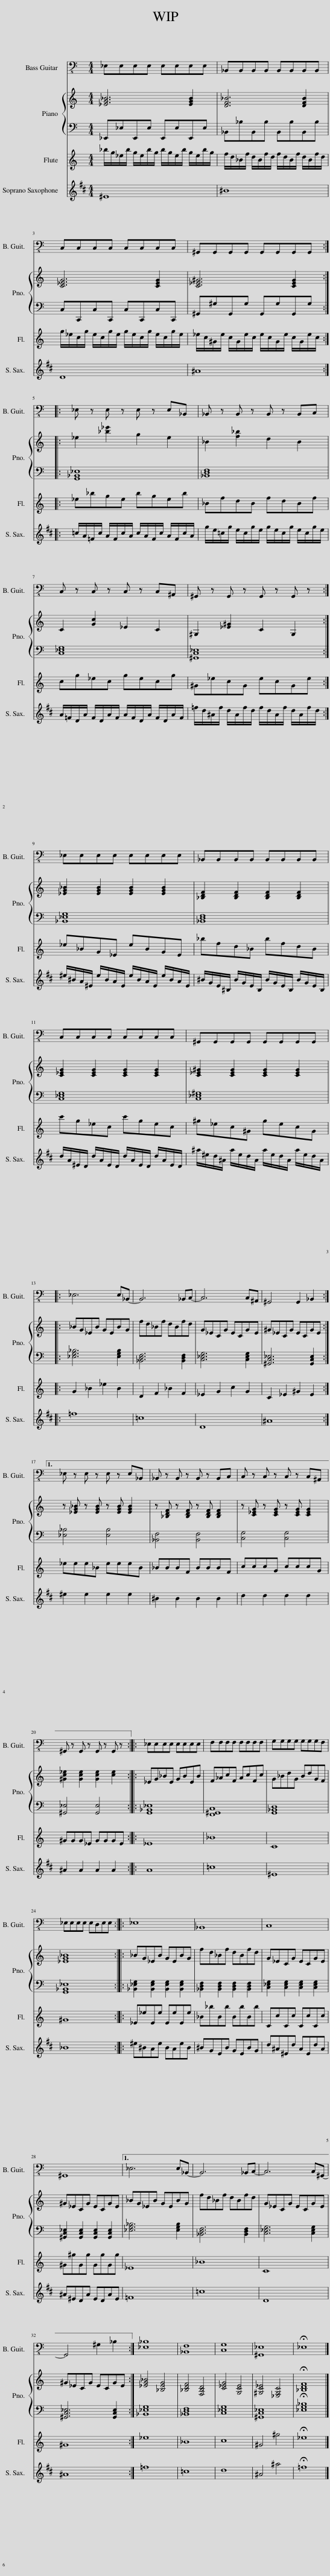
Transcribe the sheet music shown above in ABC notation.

X:1
%%score 1 { 2 | 3 } 4 5
L:1/8
M:4/4
I:linebreak $
K:C
V:1 bass-8
V:2 treble
V:3 bass
V:4 treble
V:5 treble transpose=-2
V:1
 _E,E,E,E, E,E,E,E, | _B,,B,,B,,B,, B,,B,,B,,B,, |$ C,C,C,C, C,C,C,C, | ^G,,G,,G,,G,, G,,G,,G,,G,, ::$ _E, z E, z E, z E,_B,, | %5
 _B,, z B,, z B,, z B,,C, |$ C, z C, z C, z C,^A,, | ^G,, z G,, z G,, z G,, z :|$ _E,E,E,E, E,E,E,E, | _B,,B,,B,,B,, B,,B,,B,,B,, |$ %10
 C,C,C,C, C,C,C,C, | ^G,,G,,G,,G,, G,,G,,G,,G,, |:$ _E,6 E,_B,,- | B,,6 _B,,C,- | C,6 C,^A,, | %15
 ^G,,4 G,,2 _B,,2 :|1$ _E, z E, z E, z E,_B,, | _B,, z B,, z B,, z B,,C, | C, z C, z C, z C,^A,, |$ ^G,, z G,, z G,, z G,, z :: %20
 _E,E,E,E, E,E,E,E, | F,F,F,F, F,F,F,F, | G,G,G,G, G,G,G,F, |$ _E,E,E,E, E,D,E,E, :: _E,8 | %25
 _B,,8 | C,8 |$ ^G,,8 |1 _E,6 E,_B,,- | B,,6 _B,,C,- | %30
 C,6 C,^G,,- |$ G,,4 ^G,2 _B,2 :| [_E,_B,]8 | [_B,,F,]8 | [C,G,]8 | %35
 [^G,,_E,]8 | !fermata!_E,8 |] %37
V:2
 [_EG_B]6 [EGB]2 | [DF_B]6 [DFB]2 |$ [C_EG]6 [CEG]2 | [C_E^G]6 [CEG]2 ::$ _e2 [_b_e']2 g2 e2 | %5
 _B2 [f_b]2 d2 B2 |$ C2 [Gc]2 _E2 C2 | ^G,2 [_E^G]2 C2 G,2 :|$ [_EG_B]2 [EGB]2 [EGB]2 [EGB]2 | [_B,DF]2 [B,DF]2 [B,DF]2 [B,DF]2 |$ %10
 [C_EG]2 [CEG]2 [CEG]2 [CEG]2 | [C_E^G]2 [CEG]2 [CEG]2 [CEG]2 |:$ _BG_EB GEBG | fd_Bf dBfd | G_ECG ECGE | %15
 ^G_ECG ECGE :|1$ z [_EG_B] z [EGB] z [EGB] [EGB]2 | z [_B,DF] z [B,DF] z [B,DF] [B,DF]2 | z [C_EG] z [CEG] z [CEG] [CEG]2 |$ [^Gc_e]2 [Gce]2 [Gce]2 [ce]2 :: %20
 _EG_BE GBEB | F_AcF AcFc | G_BdG BdGF |$ [_EG_B]8 :: _BG_EB GEBG | %25
 fd_Bf dBfd | G_ECG ECGE |$ ^G_ECG ECGE |1 _BG_EB GEBG | fd_Bf dBfd | %30
 G_ECG ECGE |$ ^G_ECG ECGE :| [_EG_B]4 [_B,EG]4 | [_B,DF]4 [F,B,D]4 | [C_EG]4 [G,CE]4 | %35
 [^G,C_E]4 [_E,G,C]4 | !fermata![_B,DF]8 |] %37
V:3
 _E,,_E,E,,E, E,,E,E,,E, | _B,,_B,B,,B, B,,B,B,,B, |$ C,C,,C,C,, C,C,,C,C,, | ^G,,^G,G,,G, G,,G,G,,G, ::$ [G,,_B,,_E,]8 | %5
 [_B,,D,F,]8 |$ [C,_E,G,]8 | [^G,,C,_E,]8 :|$ [_B,,_E,G,]8 | [_B,,D,F,]8 |$ %10
 [C,_E,G,]8 | [C,_E,^G,]8 |:$ [_E,G,_B,]6 [E,G,B,]2 | [_B,,D,F,]6 [B,,D,F,]2 | [C,_E,G,]6 [C,E,G,]2 | %15
 [^G,,C,_E,]6 [G,,C,E,]2 :|1$ [_E,_B,]4 [E,B,]4 | [_B,,F,]4 [B,,F,]4 | [C,G,]4 [C,G,]4 |$ [^G,,_E,]4 [G,,E,]4 :: %20
 [G,,_B,,_E,]8 | [F,,^G,,C,]8 | [G,,_B,,D,]8 |$ [G,,_B,,_E,]8 :: [_B,,_E,G,]2 [B,,E,G,]2 [B,,E,G,]2 [B,,E,G,]2 | %25
 [_B,,D,F,]2 [B,,D,F,]2 [B,,D,F,]2 [B,,D,F,]2 | [C,_E,G,]2 [C,E,G,]2 [C,E,G,]2 [C,E,G,]2 |$ [^G,,C,_E,]2 [G,,C,E,]2 [G,,C,E,]2 [G,,C,E,]2 |1 [_E,G,_B,]6 [E,G,B,]2 | [_B,,D,F,]6 [B,,D,F,]2 | %30
 [C,_E,G,]6 [C,E,G,]2 |$ [^G,,C,_E,]6 [G,,C,E,]2 :| [_B,,_E,G,]8 | [_B,,D,F,]8 | [C,_E,G,]8 | %35
 [^G,,C,_E,]8 | !fermata![_E,G,_B,]8 |] %37
V:4
 _b/g/_e/b/ g/e/b/g/ b/g/e/b/ g/e/b/g/ | f/d/_B/f/ d/B/f/d/ f/d/B/f/ d/B/f/d/ |$ g/_e/c/g/ e/c/g/e/ g/e/c/g/ e/c/g/e/ | _e/c/^G/e/ c/G/e/c/ e/c/G/e/ c/G/e/c/ ::$ _e_bge bgeb | %5
 _BfdB fdBf |$ cg_ec gecg | ^G_ecG ecGe :|$ _e_BG_E eBGE | _bfd_B bfdB |$ %10
 c'g_ec c'gec | ^g_ec^G gecG |:$ G2 _B2 _e2 B2 | D2 F2 _B2 F2 | _E2 G2 c2 G2 | %15
 C2 _E2 ^G2 E2 :|1$ _eee_B eeeB | _BBBF BBBF | cccG cccG |$ ^GGG_E GGGE :: %20
 _E8 | _B8 | C8 |$ ^G8 :: _E_eEe EeEe | %25
 _B_bBb BbBb | CcCc CcCc |$ ^G^gGg GgGg |1 _E8 | _B8 | %30
 C8 |$ ^G8 :| _e8 | _B8 | c8 | %35
 ^G4 ^g4 | !fermata!_e8 |] %37
V:5
[K:D] ^E8 | ^B8 |$ D8 | ^A8 ::$ =c/A/=F/c/ A/F/c/A/ c/A/F/c/ A/F/c/A/ | %5
 g/e/=c/g/ e/c/g/e/ g/e/c/g/ e/c/g/e/ |$ A/=F/D/A/ F/D/A/F/ A/F/D/A/ F/D/A/F/ | =f/d/^A/f/ d/A/f/d/ f/d/A/f/ d/A/f/d/ :|$ ^e/^B/A/^E/ e/B/A/E/ e/B/A/E/ e/B/A/E/ | ^B/G/E/^B,/ B/G/E/B,/ B/G/E/B,/ B/G/E/B,/ |$ %10
 d/A/^E/D/ d/A/E/D/ d/A/E/D/ d/A/E/D/ | ^a/^e/d/^A/ a/e/d/A/ a/e/d/A/ a/e/d/A/ |:$ =f8 | =c8 | D8 | %15
 ^A8 :|1$ ^e2 e2 e2 e2 | ^B2 B2 B2 B2 | d2 d2 d2 d2 |$ ^A2 A2 A2 A2 :: %20
 A8 | =c8 | ^E8 |$ _B8 :: ^e^BAe BAeB | %25
 ^BGEB GEBG | d^A^Ed AEdA |$ ^A^EDA EDAE |1 =F8 | =c8 | %30
 D8 |$ ^A8 :| =f8 | =c8 | d8 | %35
 ^A4 ^a4 | !fermata!=f8 |] %37
